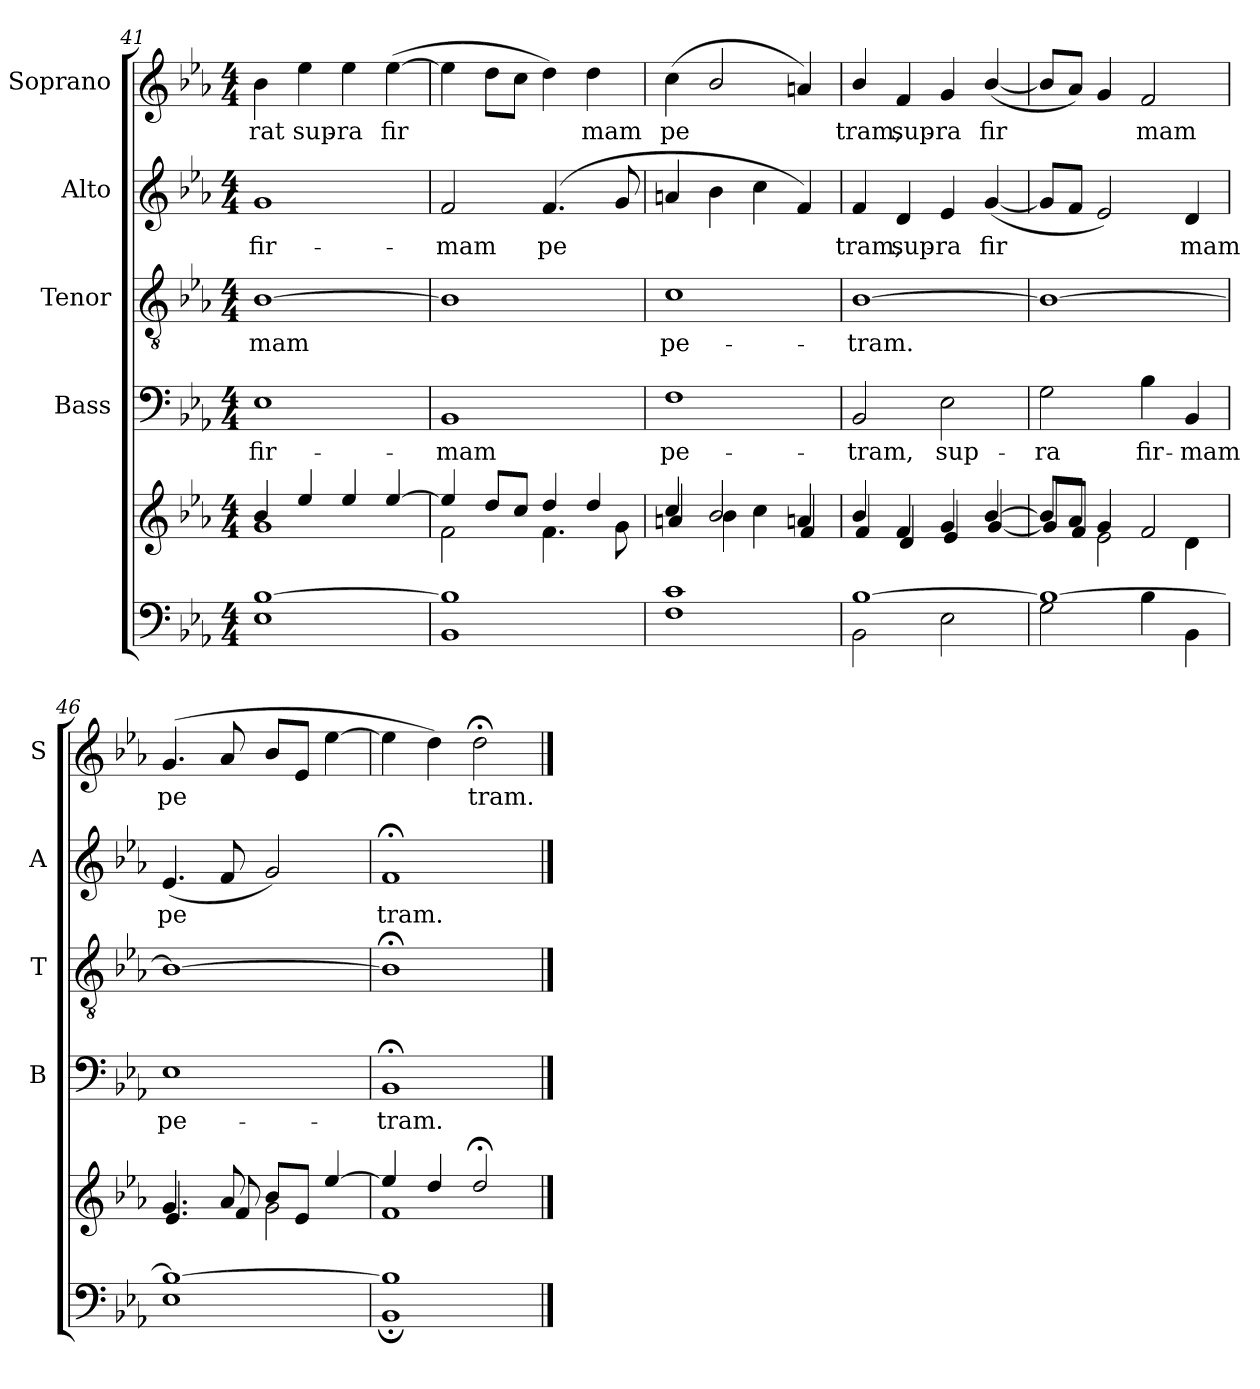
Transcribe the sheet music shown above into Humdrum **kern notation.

**kern	**kern	**kern	**text	**kern	**text	**kern	**text	**kern	**text
*part5	*part5	*part4	*part4	*part3	*part3	*part2	*part2	*part1	*part1
*staff6	*staff5	*staff4	*staff4	*staff3	*staff3	*staff2	*staff2	*staff1	*staff1
*	*	*I"Bass	*	*I"Tenor	*	*I"Alto	*	*I"Soprano	*
*	*	*I'B	*	*I'T	*	*I'A	*	*I'S	*
*clefF4	*clefG2	*clefF4	*	*clefGv2	*	*clefG2	*	*clefG2	*
*k[b-e-a-]	*k[b-e-a-]	*k[b-e-a-]	*	*k[b-e-a-]	*	*k[b-e-a-]	*	*k[b-e-a-]	*
*E-:	*E-:	*E-:	*	*E-:	*	*E-:	*	*E-:	*
*M4/4	*M4/4	*M4/4	*	*M4/4	*	*M4/4	*	*M4/4	*
=41	=41	=41	=41	=41	=41	=41	=41	=41	=41
*^	*^	*	*	*	*	*	*	*	*
!	!	!	!	!	!LO:LY:b	!	!LO:LY:b	!	!LO:LY:b	!	!LO:LY:b
[>1B-	1E-	4b-/	1g	1E-	fir-	[1B-	mam	1g	fir-	4b-\	-rat
!	!	!	!	!	!	!	!	!	!	!	!LO:LY:b
.	.	4ee-/	.	.	.	.	.	.	.	4ee-\	sup-
!	!	!	!	!	!	!	!	!	!	!	!LO:LY:b
.	.	4ee-/	.	.	.	.	.	.	.	4ee-\	-ra
!	!	!	!	!	!	!	!	!	!	!	!LO:LY:b
.	.	[>4ee-/	.	.	.	.	.	.	.	(>[4ee-\	fir­
=42	=42	=42	=42	=42	=42	=42	=42	=42	=42	=42	=42
!	!	!	!	!	!LO:LY:b	!	!	!	!LO:LY:b	!	!
1B-]	1BB-	4ee-/]	2f\	1BB-	-mam	1B-]	.	2f/	-mam	4ee-\]	.
.	.	8dd/L	.	.	.	.	.	.	.	8dd\L	.
.	.	8cc/J	.	.	.	.	.	.	.	8cc\J	.
!	!	!	!	!	!	!	!	!	!LO:LY:b	!	!
.	.	4dd/	4.f\	.	.	.	.	(<4.f/	pe­	4dd\)	.
!	!	!	!	!	!	!	!	!	!	!	!LO:LY:b
.	.	4dd/	.	.	.	.	.	.	.	4dd\	mam
.	.	.	8g\	.	.	.	.	8g/	.	.	.
=43	=43	=43	=43	=43	=43	=43	=43	=43	=43	=43	=43
!	!	!	!	!	!LO:LY:b	!	!LO:LY:b	!	!	!	!LO:LY:b
1c	1F	4cc/	4an/	1F	pe-	1c	pe-	4an/	.	(<4cc\	pe­
.	.	2b-/	4b-\	.	.	.	.	4b-\	.	2b-/	.
.	.	.	4cc\	.	.	.	.	4cc\	.	.	.
.	.	4an/	4f/	.	.	.	.	4f/)	.	4an/)	.
!!LO:LB:g=z
=44	=44	=44	=44	=44	=44	=44	=44	=44	=44	=44	=44
!	!	!	!	!	!LO:LY:b	!	!LO:LY:b	!	!LO:LY:b	!	!LO:LY:b
[>1B-	2BB-\	4b-/	4f/	2BB-/	-tram,	[1B-	-tram.	4f/	tram,	4b-/	tram,
!	!	!	!	!	!	!	!	!	!LO:LY:b	!	!LO:LY:b
.	.	4f/	4d/	.	.	.	.	4d/	sup-	4f/	sup-
!	!	!	!	!	!LO:LY:b	!	!	!	!LO:LY:b	!	!LO:LY:b
.	2E-\	4g/	4e-/	2E-\	sup-	.	.	4e-/	-ra	4g/	-ra
!	!	!	!	!	!	!	!	!	!LO:LY:b	!	!LO:LY:b
.	.	[>4b-/	[>4g/	.	.	.	.	(<[4g/	fir­	(<[4b-/	fir­
=45	=45	=45	=45	=45	=45	=45	=45	=45	=45	=45	=45
!	!	!	!	!	!LO:LY:b	!	!	!	!	!	!
1B-_	2G\	8b-/L]	8g/L]	2G\	-ra	1B-_	.	8g/L]	.	8b-/L]	.
.	.	8a-/J	8f/J	.	.	.	.	8f/J	.	8a-/J)	.
.	.	4g/	2e-\	.	.	.	.	2e-/)	.	4g/	.
!	!	!	!	!	!LO:LY:b	!	!	!	!	!	!LO:LY:b
.	4B-\	2f/	.	4B-\	fir-	.	.	.	.	2f/	mam
!	!	!	!	!	!LO:LY:b	!	!	!	!LO:LY:b	!	!
.	4BB-\	.	4d\	4BB-/	-mam	.	.	4d/	mam	.	.
=46	=46	=46	=46	=46	=46	=46	=46	=46	=46	=46	=46
!	!	!	!	!	!LO:LY:b	!	!	!	!LO:LY:b	!	!LO:LY:b
1B-_	1E-	4.g/	4.e-/	1E-	pe-	1B-_	.	(<4.e-/	pe­	(>4.g/	pe­
.	.	8a-/	8f/	.	.	.	.	8f/	.	8a-/	.
.	.	8b-/L	2g\	.	.	.	.	2g/)	.	8b-/L	.
.	.	8e-/J	.	.	.	.	.	.	.	8e-/J	.
.	.	[>4ee-/	.	.	.	.	.	.	.	[4ee-\	.
=47	=47	=47	=47	=47	=47	=47	=47	=47	=47	=47	=47
!	!	!	!	!	!LO:LY:b	!	!	!	!LO:LY:b	!	!
1B-]	1BB-;	4ee-/]	1f	1BB-;	-tram.	1B-;<]	.	1f;	tram.	4ee-\]	.
.	.	4dd/	.	.	.	.	.	.	.	4dd\)	.
!	!	!	!	!	!	!	!	!	!	!	!LO:LY:b
.	.	2dd;</	.	.	.	.	.	.	.	2dd;<\	tram.
*v	*v	*	*	*	*	*	*	*	*	*	*
*	*v	*v	*	*	*	*	*	*	*	*
==	==	==	==	==	==	==	==	==	==
*-	*-	*-	*-	*-	*-	*-	*-	*-	*-
